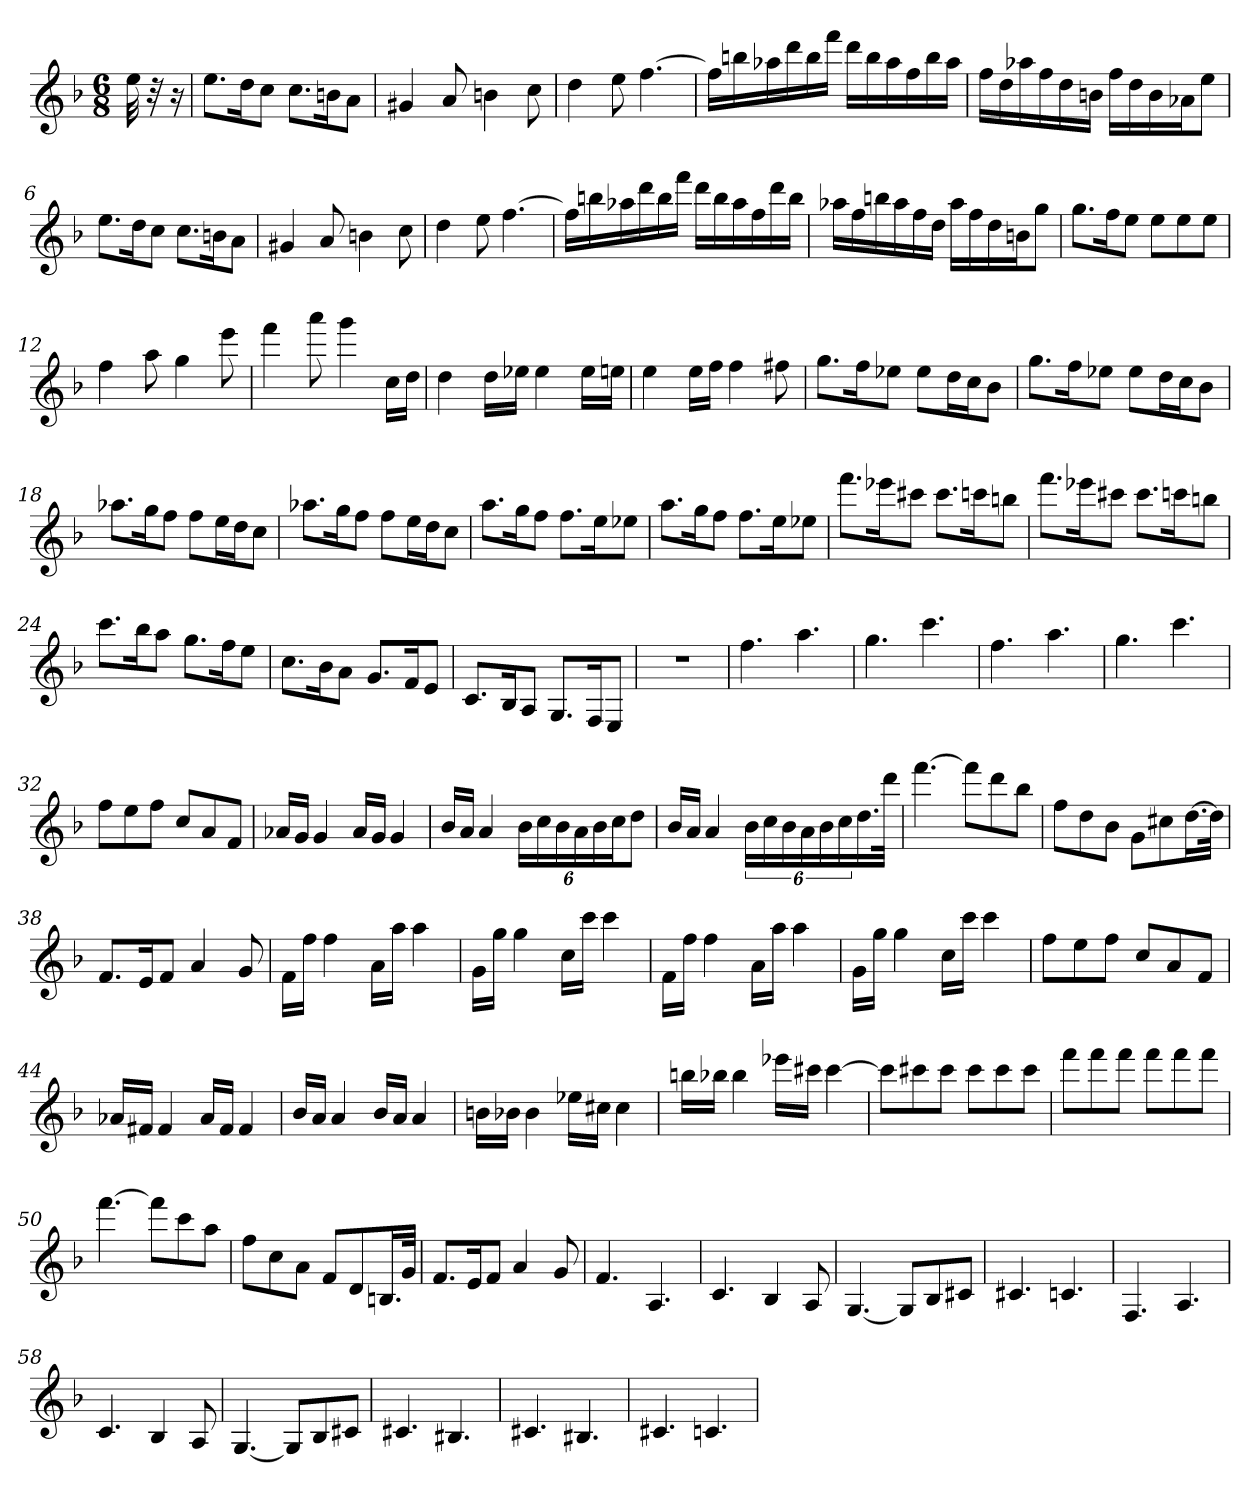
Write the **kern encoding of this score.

**kern
*part1
*staff1
*clefG2
*k[b-]
*F:
*M6/8
=
32ee
32r
16r
=1
8.ee\L
16dd\K
8cc\J
8.cc\L
16bn\K
8a\J
=2
4g#X
8a
4bn
8cc
=3
4dd
8ee
[4.ff
=4
16ff\LL]
16bbn\
16aa-X\
16ddd\
16bb\
16fff\JJ
16ddd\LL
16bb\
16aa-\
16ff\
16bb\
16aa-\JJ
=5
16ff\LL
16dd\
16aa-X\
16ff\
16dd\
16bn\JJ
16ff\LL
16dd\
16b\
16a-X\J
8ee\J
=6
8.ee\L
16dd\K
8cc\J
8.cc\L
16bn\K
8a\J
=7
4g#X
8a
4bn
8cc
=8
4dd
8ee
[4.ff
=9
16ff\LL]
16bbn\
16aa-X\
16ddd\
16bb\
16fff\JJ
16ddd\LL
16bb\
16aa-\
16ff\
16ddd\
16bb\JJ
=10
16aa-X\LL
16ff\
16bbn\
16aa-\
16ff\
16dd\JJ
16aa-\LL
16ff\
16dd\
16bn\J
8gg\J
=11
8.gg\L
16ff\K
8ee\J
8ee\L
8ee\
8ee\J
=12
4ff
8aa
4gg
8eee
=13
4fff
8aaa
4ggg
16cc\LL
16dd\JJ
=14
4dd
16dd\LL
16ee-X\JJ
4ee-
16ee-\LL
16een\JJ
=15
4ee
16ee\LL
16ff\JJ
4ff
8ff#X
=16
8.gg\L
16ff\K
8ee-X\J
8ee-\L
16dd\L
16cc\J
8b-\J
=17
8.gg\L
16ff\K
8ee-X\J
8ee-\L
16dd\L
16cc\J
8b-\J
=18
8.aa-X\L
16gg\K
8ff\J
8ff\L
16ee\L
16dd\J
8cc\J
=19
8.aa-X\L
16gg\K
8ff\J
8ff\L
16ee\L
16dd\J
8cc\J
=20
8.aa\L
16gg\K
8ff\J
8.ff\L
16ee\K
8ee-X\J
=21
8.aa\L
16gg\K
8ff\J
8.ff\L
16ee\K
8ee-X\J
=22
8.fff\L
16eee-X\K
8ccc#X\J
8.ccc#\L
16cccn\K
8bbn\J
=23
8.fff\L
16eee-X\K
8ccc#X\J
8.ccc#\L
16cccn\K
8bbn\J
=24
8.ccc\L
16bb-\K
8aa\J
8.gg\L
16ff\K
8ee\J
=25
8.cc\L
16b-\K
8a\J
8.g/L
16f/K
8e/J
=26
8.c/L
16B-/K
8A/J
8.G/L
16F/K
8E/J
=27
2.r
=28
4.ff
4.aa
=29
4.gg
4.ccc
=30
4.ff
4.aa
=31
4.gg
4.ccc
=32
8ff\L
8ee\
8ff\J
8cc/L
8a/
8f/J
=33
16a-X/LL
16g/JJ
4g
16a-/LL
16g/JJ
4g
=34
16b-/LL
16a/JJ
4a
24b-\LL
24cc\
24b-\
24a\
24b-\
24cc\J
8dd\J
=35
16b-/LL
16a/JJ
4a
24b-\LL
24cc\
24b-\
24a\
24b-\
24cc\
16.dd\
32ddd\JJk
=36
[4.fff
8fff\L]
8ddd\
8bb-\J
=37
8ff\L
8dd\
8b-\J
8g\L
8cc#X\
[16.dd\L
32dd\JJk]
=38
8.f/L
16e/K
8f/J
4a
8g
=39
16f\LL
16ff\JJ
4ff
16a\LL
16aa\JJ
4aa
=40
16g\LL
16gg\JJ
4gg
16cc\LL
16ccc\JJ
4ccc
=41
16f\LL
16ff\JJ
4ff
16a\LL
16aa\JJ
4aa
=42
16g\LL
16gg\JJ
4gg
16cc\LL
16ccc\JJ
4ccc
=43
8ff\L
8ee\
8ff\J
8cc/L
8a/
8f/J
=44
16a-X/LL
16f#X/JJ
4f#
16a-/LL
16f#/JJ
4f#
=45
16b-/LL
16a/JJ
4a
16b-/LL
16a/JJ
4a
=46
16bn\LL
16b-X\JJ
4b-
16ee-X\LL
16cc#X\JJ
4cc#
=47
16bbn\LL
16bb-X\JJ
4bb-
16eee-X\LL
16ccc#X\JJ
[4ccc#
=48
8ccc#\L]
8ccc#X\
8ccc#\J
8ccc#\L
8ccc#\
8ccc#\J
=49
8fff\L
8fff\
8fff\J
8fff\L
8fff\
8fff\J
=50
[4.fff
8fff\L]
8ccc\
8aa\J
=51
8ff\L
8cc\
8a\J
8f/L
8d/
16.Bn/L
32g/JJk
=52
8.f/L
16e/K
8f/J
4a
8g
=53
4.f
4.A
=54
4.c
4B-
8A
=55
[4.G
8G/L]
8B-/
8c#X/J
=56
4.c#X
4.cn
=57
4.F
4.A
=58
4.c
4B-
8A
=59
[4.G
8G/L]
8B-/
8c#X/J
=60
4.c#X
4.B#X
=61
4.c#X
4.B#X
=62
4.c#X
4.cn
=
*-
